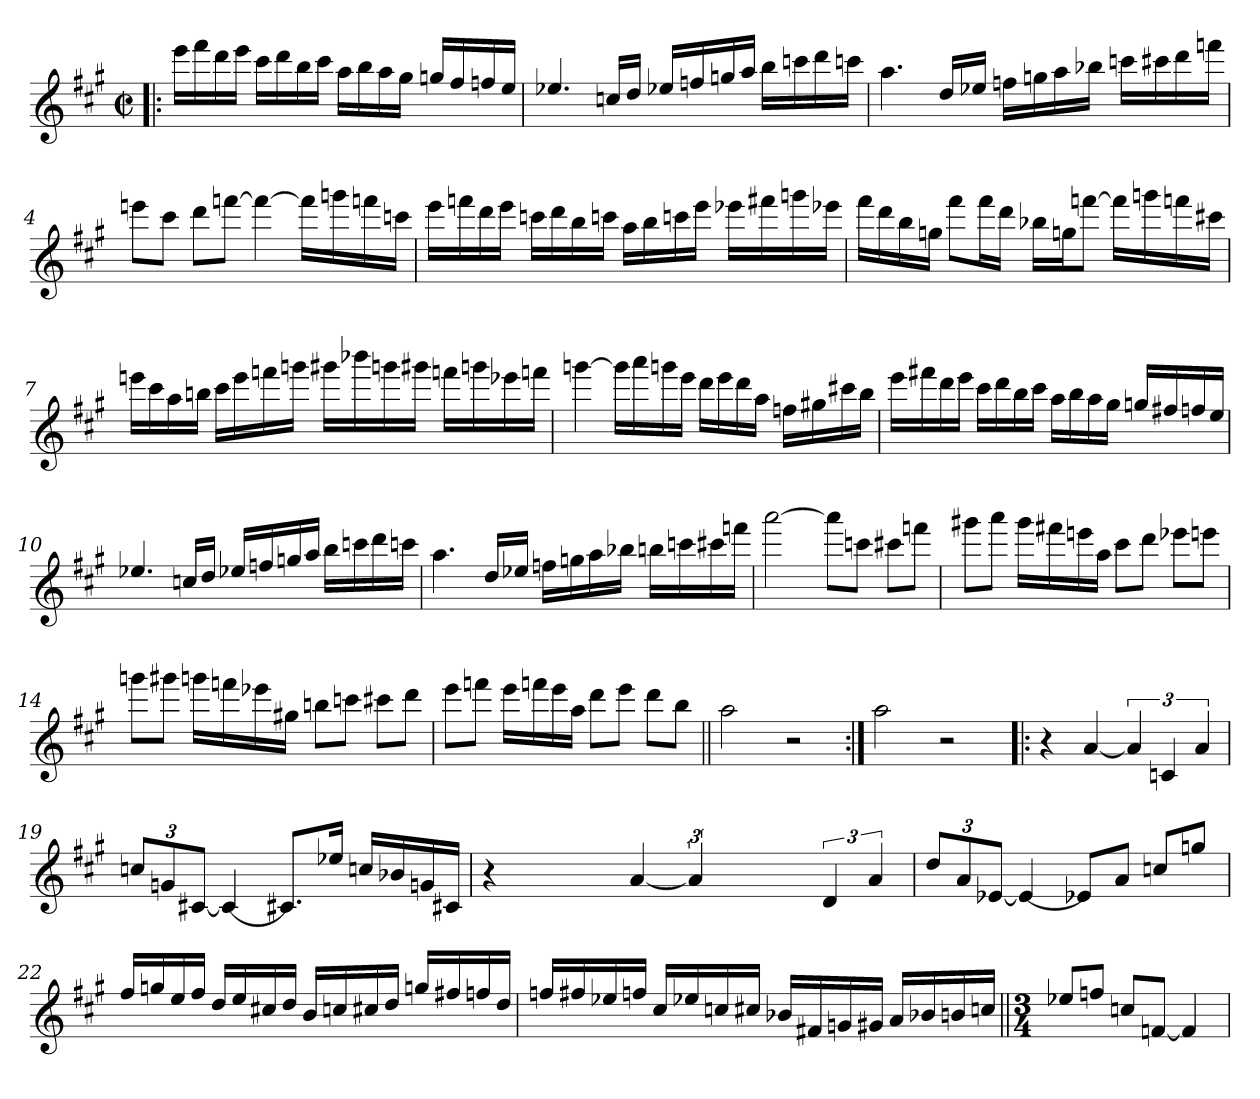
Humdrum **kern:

**kern
*part1
*staff1
*clefG2
*k[f#c#g#]
*A:
*M2/2
*met(c|)
=1!|:
16eee\LL
16fff#\
16ddd\
16eee\JJ
16ccc#\LL
16ddd\
16bb\
16ccc#\JJ
16aa\LL
16bb\
16aa\
16gg#\JJ
16ggn/LL
16ff#/
16ffn/
16ee/JJ
=2
4.ee-X/
16ccn/LL
16dd/JJ
16ee-X/LL
16ffn/
16ggn/
16aa/JJ
16bb\LL
16cccn\
16ddd\
16cccn\JJ
!!LO:LB:g=z
=3
4.aa\
16dd/LL
16ee-X/JJ
16ffn\LL
16ggn\
16aa\
16bb-X\JJ
16cccn\LL
16ccc#X\
16ddd\
16fffn\JJ
=4
8eeen\L
8ccc#\J
8ddd\L
[8fffn\J
4fffn\_
16fff\LL]
16gggn\
16fffn\
16cccn\JJ
=5
16eee\LL
16fffn\
16ddd\
16eee\JJ
16cccn\LL
16ddd\
16bb\
16cccn\JJ
16aa\LL
16bb\
16cccn\
16eee\JJ
16eee-X\LL
16fff#X\
16gggn\
16eee-X\JJ
!!LO:LB:g=z
=6
16fff#\LL
16ddd\
16bb\
16ggn\JJ
8fff#\L
16fff#\L
16ddd\JJ
16bb-X\LL
16ggn\J
[8fffn\J
16fff\LL]
16gggn\
16fffn\
16ccc#X\JJ
=7
16eeen\LL
16ccc#\
16aa\
16bbn\JJ
16ccc#\LL
16eee\
16fffn\
16gggn\JJ
16ggg#X\LL
16bbb-X\
16gggn\
16ggg#X\JJ
16fffn\LL
16gggn\
16eee-X\
16fffn\JJ
!!LO:LB:g=z
=8
[4gggn\
16ggg\LL]
16aaa\
16gggn\
16eee\JJ
16ddd\LL
16eee\
16ddd\
16aa\JJ
16ffn\LL
16gg#X\
16ccc#X\
16bb\JJ
=9
16eee\LL
16fff#X\
16ddd\
16eee\JJ
16ccc#\LL
16ddd\
16bb\
16ccc#\JJ
16aa\LL
16bb\
16aa\
16gg#\JJ
16ggn/LL
16ff#X/
16ffn/
16ee/JJ
=10
4.ee-X/
16ccn/LL
16dd/JJ
16ee-X/LL
16ffn/
16ggn/
16aa/JJ
16bb\LL
16cccn\
16ddd\
16cccn\JJ
!!LO:LB:g=z
=11
4.aa\
16dd/LL
16ee-X/JJ
16ffn\LL
16ggn\
16aa\
16bb-X\JJ
16bbn\LL
16cccn\
16ccc#X\
16fffn\JJ
=12
[2aaa\
8aaa\L]
8cccn\J
8ccc#X\L
8fffn\J
=13
8ggg#X\L
8aaa\J
16ggg#\LL
16fff#X\
16eeen\
16aa\JJ
8ccc#\L
8ddd\J
8eee-X\L
8eeen\J
!!LO:LB:g=z
=14
8gggn\L
8ggg#X\J
16gggn\LL
16fffn\
16eee-X\
16gg#X\JJ
8bbn\L
8cccn\J
8ccc#X\L
8ddd\J
=15
8eee\L
8fffn\J
16eee\LL
16fffn\
16eee\
16aa\JJ
8ddd\L
8eee\J
8ddd\L
8bb\J
=16||
2aa\
2r
!!LO:LB:g=z
=17:|!
2aa\
2r
=18!|:
4r
[4a/
6a/]
6cn/
6a/
=19
12cc/L
12gn/
[12c#X/J
4c#/_
8.c#X/L]
16ee-X/Jk
16ccn/LL
16b-X/
16gn/
16c#X/JJ
!!LO:LB:g=z
=20
4r
2ryy
[>4a/
6a/]
2ryy
6d/
6a/
=21
12dd/L
12a/
[12e-X/J
4e-/_
8e-X/L]
8a/J
8ccn/L
8ggn/J
=22
16ff#/LL
16ggn/
16ee/
16ff#/JJ
16dd/LL
16ee/
16cc#X/
16dd/JJ
16b/LL
16ccn/
16cc#X/
16dd/JJ
16ggn/LL
16ff#X/
16ffn/
16dd/JJ
!!LO:LB:g=z
=23
16ffn/LL
16ff#X/
16ee-X/
16ffn/JJ
16cc#/LL
16ee-X/
16ccn/
16cc#X/JJ
16b-X/LL
16f#X/
16gn/
16g#X/JJ
16a/LL
16b-X/
16bn/
16ccn/JJ
=24||
*M3/4
8ee-X/L
8ffn/J
8ccn/L
[8fn/J
4f/]
=
*-
